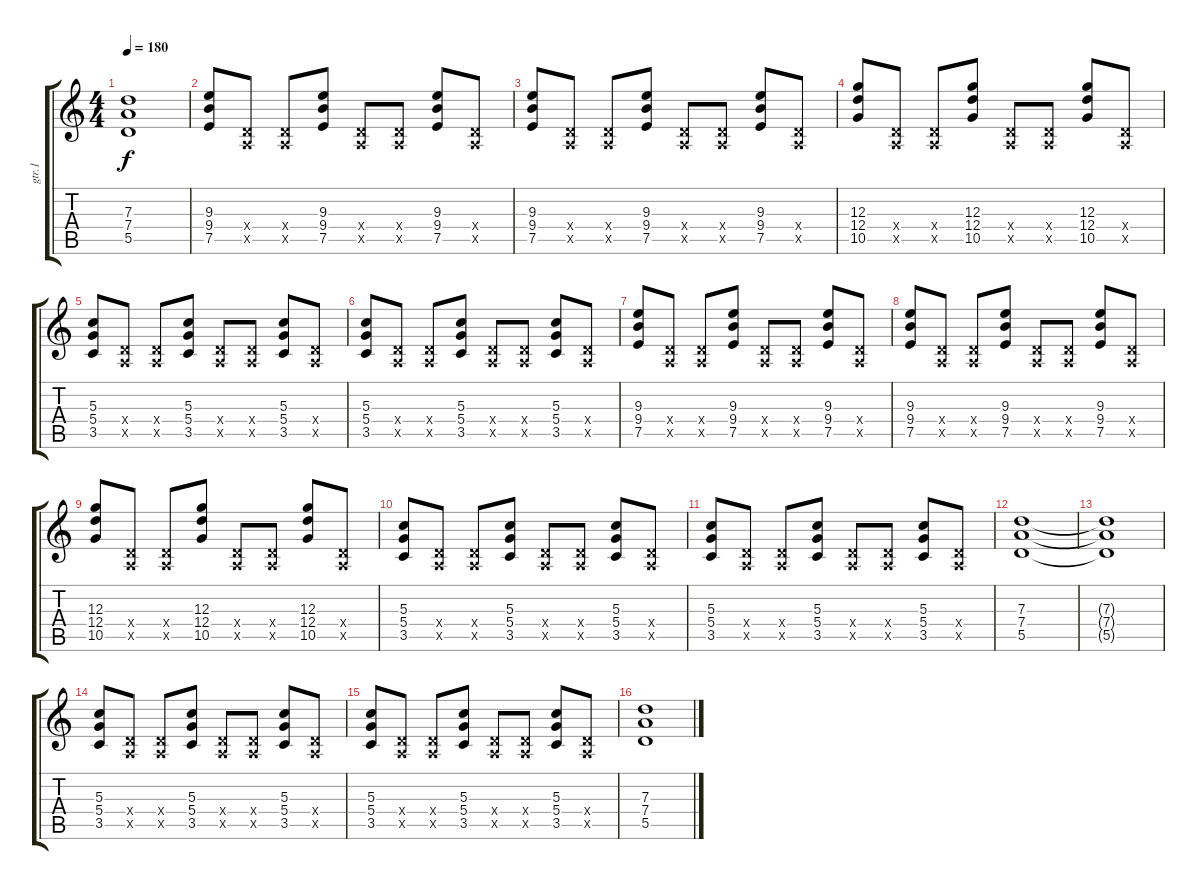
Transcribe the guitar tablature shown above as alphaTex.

\track ("gtr.1" "gtr.1") {instrument overdrivenguitar}
\staff {score tabs}
\tuning (E4 B3 G3 D3 A2 E2) {hide}
\ts (4 4)
\tempo 180
\clef g2
\ks c
(7.3{t} 7.4{t} 5.5{t}).1{dy f} |
(9.3 9.4 7.5).8 (0.4{x} 0.5{x}).8 (0.4{x} 0.5{x}).8 (9.3 9.4 7.5).8 (0.4{x} 0.5{x}).8 (0.4{x} 0.5{x}).8 (9.3 9.4 7.5).8 (0.4{x} 0.5{x}).8 |
(9.3 9.4 7.5).8 (0.4{x} 0.5{x}).8 (0.4{x} 0.5{x}).8 (9.3 9.4 7.5).8 (0.4{x} 0.5{x}).8 (0.4{x} 0.5{x}).8 (9.3 9.4 7.5).8 (0.4{x} 0.5{x}).8 |
(12.3 12.4 10.5).8 (0.4{x} 0.5{x}).8 (0.4{x} 0.5{x}).8 (12.3 12.4 10.5).8 (0.4{x} 0.5{x}).8 (0.4{x} 0.5{x}).8 (12.3 12.4 10.5).8 (0.4{x} 0.5{x}).8 |
(5.3 5.4 3.5).8 (0.4{x} 0.5{x}).8 (0.4{x} 0.5{x}).8 (5.3 5.4 3.5).8 (0.4{x} 0.5{x}).8 (0.4{x} 0.5{x}).8 (5.3 5.4 3.5).8 (0.4{x} 0.5{x}).8 |
(5.3 5.4 3.5).8 (0.4{x} 0.5{x}).8 (0.4{x} 0.5{x}).8 (5.3 5.4 3.5).8 (0.4{x} 0.5{x}).8 (0.4{x} 0.5{x}).8 (5.3 5.4 3.5).8 (0.4{x} 0.5{x}).8 |
(9.3 9.4 7.5).8 (0.4{x} 0.5{x}).8 (0.4{x} 0.5{x}).8 (9.3 9.4 7.5).8 (0.4{x} 0.5{x}).8 (0.4{x} 0.5{x}).8 (9.3 9.4 7.5).8 (0.4{x} 0.5{x}).8 |
(9.3 9.4 7.5).8 (0.4{x} 0.5{x}).8 (0.4{x} 0.5{x}).8 (9.3 9.4 7.5).8 (0.4{x} 0.5{x}).8 (0.4{x} 0.5{x}).8 (9.3 9.4 7.5).8 (0.4{x} 0.5{x}).8 |
(12.3 12.4 10.5).8 (0.4{x} 0.5{x}).8 (0.4{x} 0.5{x}).8 (12.3 12.4 10.5).8 (0.4{x} 0.5{x}).8 (0.4{x} 0.5{x}).8 (12.3 12.4 10.5).8 (0.4{x} 0.5{x}).8 |
(5.3 5.4 3.5).8 (0.4{x} 0.5{x}).8 (0.4{x} 0.5{x}).8 (5.3 5.4 3.5).8 (0.4{x} 0.5{x}).8 (0.4{x} 0.5{x}).8 (5.3 5.4 3.5).8 (0.4{x} 0.5{x}).8 |
(5.3 5.4 3.5).8 (0.4{x} 0.5{x}).8 (0.4{x} 0.5{x}).8 (5.3 5.4 3.5).8 (0.4{x} 0.5{x}).8 (0.4{x} 0.5{x}).8 (5.3 5.4 3.5).8 (0.4{x} 0.5{x}).8 |
(7.3 7.4 5.5).1 |
(7.3{t} 7.4{t} 5.5{t}).1 |
(5.3 5.4 3.5).8 (0.4{x} 0.5{x}).8 (0.4{x} 0.5{x}).8 (5.3 5.4 3.5).8 (0.4{x} 0.5{x}).8 (0.4{x} 0.5{x}).8 (5.3 5.4 3.5).8 (0.4{x} 0.5{x}).8 |
(5.3 5.4 3.5).8 (0.4{x} 0.5{x}).8 (0.4{x} 0.5{x}).8 (5.3 5.4 3.5).8 (0.4{x} 0.5{x}).8 (0.4{x} 0.5{x}).8 (5.3 5.4 3.5).8 (0.4{x} 0.5{x}).8 |
(7.3 7.4 5.5).1
